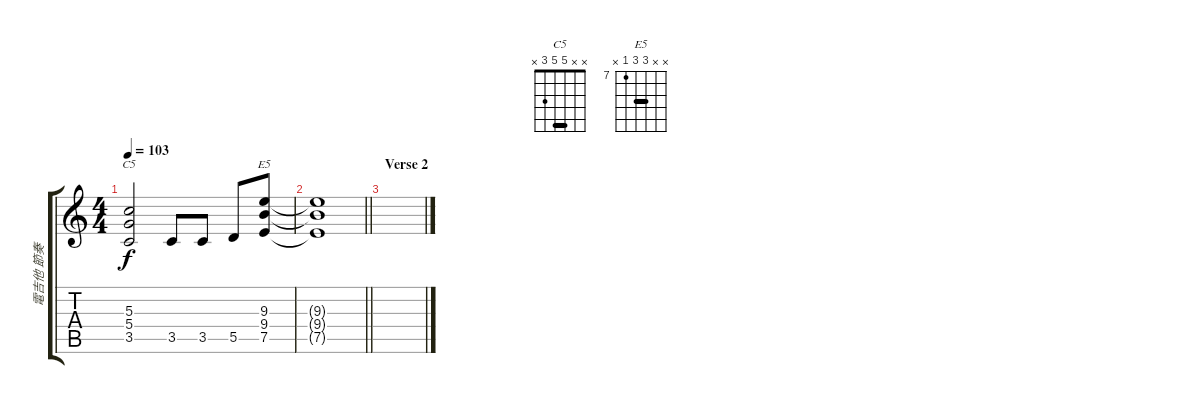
\track ("電吉他 節奏" "電吉他 節奏") {instrument overdrivenguitar}
\staff {score tabs}
\tuning (E4 B3 G3 D3 A2 E2) {hide}
\chord ("C5" x x 5 5 3 x) {barre 5}
\chord ("E5" x x 9 9 7 x) {firstfret 7 barre 9}
\ts (4 4)
\tempo 103
\clef g2
\ks c
(5.3 5.4 3.5).2{ch "C5" dy f} 3.5.8 3.5.8 5.5.8 (9.3 9.4 7.5).8{ch "E5"} |
\barLineRight lightlight
(9.3{t} 9.4{t} 7.5{t}).1 |
\section ("" "Verse 2")
